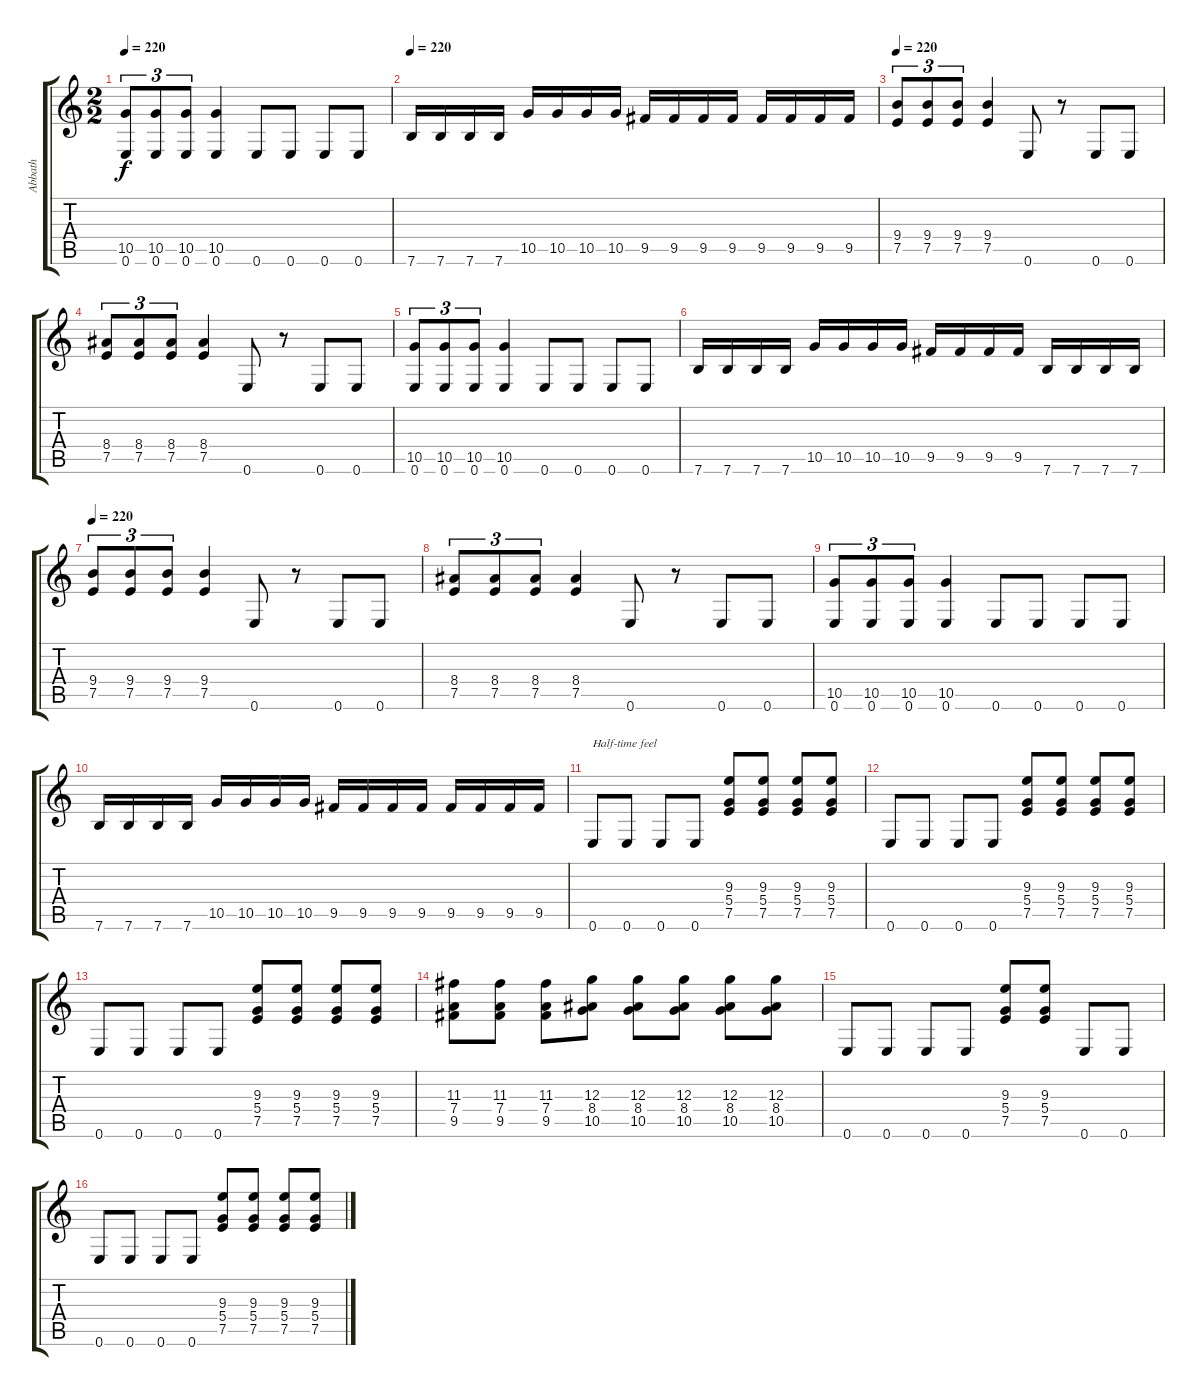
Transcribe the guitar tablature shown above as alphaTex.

\track ("Abbath" "Abbath") {instrument distortionguitar}
\staff {score tabs}
\tuning (E4 B3 G3 D3 A2 E2) {hide}
\ts (2 2)
\tempo 220
\clef g2
\ks c
(10.5 0.6).8{tu (3 2) dy f} (10.5 0.6).8{tu (3 2)} (10.5 0.6).8{tu (3 2)} (10.5 0.6).4 0.6.8 0.6.8 0.6.8 0.6.8 |
\tempo 220
7.6.16 7.6.16 7.6.16 7.6.16 10.5.16 10.5.16 10.5.16 10.5.16 9.5.16 9.5.16 9.5.16 9.5.16 9.5.16 9.5.16 9.5.16 9.5.16 |
\tempo 220
(9.4 7.5).8{tu (3 2)} (9.4 7.5).8{tu (3 2)} (9.4 7.5).8{tu (3 2)} (9.4 7.5).4 0.6.8 r.8 0.6.8 0.6.8 |
(8.4 7.5).8{tu (3 2)} (8.4 7.5).8{tu (3 2)} (8.4 7.5).8{tu (3 2)} (8.4 7.5).4 0.6.8 r.8 0.6.8 0.6.8 |
(10.5 0.6).8{tu (3 2)} (10.5 0.6).8{tu (3 2)} (10.5 0.6).8{tu (3 2)} (10.5 0.6).4 0.6.8 0.6.8 0.6.8 0.6.8 |
7.6.16 7.6.16 7.6.16 7.6.16 10.5.16 10.5.16 10.5.16 10.5.16 9.5.16 9.5.16 9.5.16 9.5.16 7.6.16 7.6.16 7.6.16 7.6.16 |
\tempo 220
(9.4 7.5).8{tu (3 2)} (9.4 7.5).8{tu (3 2)} (9.4 7.5).8{tu (3 2)} (9.4 7.5).4 0.6.8 r.8 0.6.8 0.6.8 |
(8.4 7.5).8{tu (3 2)} (8.4 7.5).8{tu (3 2)} (8.4 7.5).8{tu (3 2)} (8.4 7.5).4 0.6.8 r.8 0.6.8 0.6.8 |
(10.5 0.6).8{tu (3 2)} (10.5 0.6).8{tu (3 2)} (10.5 0.6).8{tu (3 2)} (10.5 0.6).4 0.6.8 0.6.8 0.6.8 0.6.8 |
7.6.16 7.6.16 7.6.16 7.6.16 10.5.16 10.5.16 10.5.16 10.5.16 9.5.16 9.5.16 9.5.16 9.5.16 9.5.16 9.5.16 9.5.16 9.5.16 |
0.6.8{txt "Half-time feel"} 0.6.8 0.6.8 0.6.8 (9.3 5.4 7.5).8 (9.3 5.4 7.5).8 (9.3 5.4 7.5).8 (9.3 5.4 7.5).8 |
0.6.8 0.6.8 0.6.8 0.6.8 (9.3 5.4 7.5).8 (9.3 5.4 7.5).8 (9.3 5.4 7.5).8 (9.3 5.4 7.5).8 |
0.6.8 0.6.8 0.6.8 0.6.8 (9.3 5.4 7.5).8 (9.3 5.4 7.5).8 (9.3 5.4 7.5).8 (9.3 5.4 7.5).8 |
(11.3 7.4 9.5).8 (11.3 7.4 9.5).8 (11.3 7.4 9.5).8 (12.3 8.4 10.5).8 (12.3 8.4 10.5).8 (12.3 8.4 10.5).8 (12.3 8.4 10.5).8 (12.3 8.4 10.5).8 |
0.6.8 0.6.8 0.6.8 0.6.8 (9.3 5.4 7.5).8 (9.3 5.4 7.5).8 0.6.8 0.6.8 |
0.6.8 0.6.8 0.6.8 0.6.8 (9.3 5.4 7.5).8 (9.3 5.4 7.5).8 (9.3 5.4 7.5).8 (9.3 5.4 7.5).8
